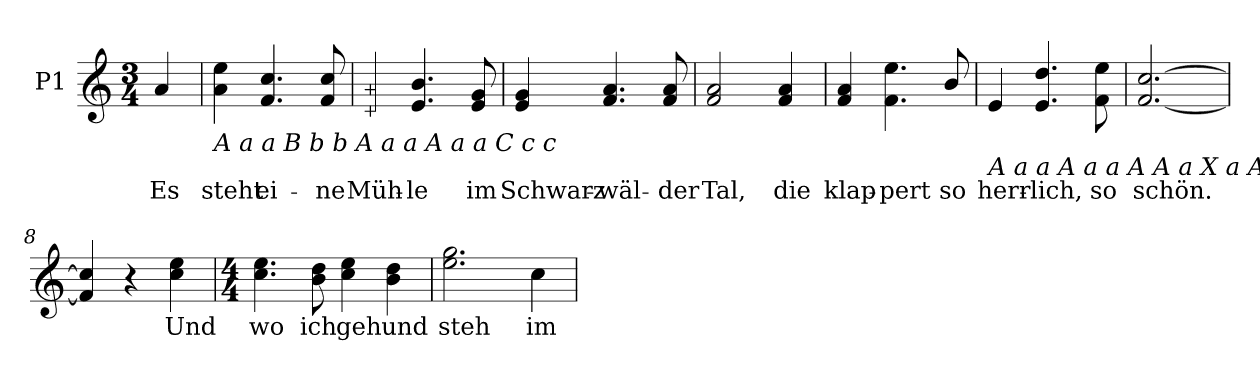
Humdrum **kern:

**kern	**text
*part1	*part1
*staff1	*staff1
*I"P1	*
!!LO:PB:g=z
*	*
*k[]	*
*C:	*
*M3/4	*
=	=
!	!LO:LY:b:color=#000000
4ai/	Es
=1	=1
!LO:TX:b:i:t=A        a     a           B       b     b            A         a    a             A     a      a          C      c      c	!
!	!LO:LY:b:color=#000000
4ai\ 4eei	steht
!	!LO:LY:b:color=#000000
4.fi/ 4.cci	ei-
!	!LO:LY:b:color=#000000
8fi/ 8cci	-ne
=2	=2
!LO:N:n=1:head=plus	!
!LO:N:n=2:head=plus	!
!	!LO:LY:b:color=#000000
4di/ 4ai	Müh-
!	!LO:LY:b:color=#000000
4.ei/ 4.bi	-le
!	!LO:LY:b:color=#000000
8ei/ 8gi	im
=3	=3
!	!LO:LY:b:color=#000000
4ei/ 4gi	Schwarz-
!	!LO:LY:b:color=#000000
4.fi/ 4.ai	-wäl-
!	!LO:LY:b:color=#000000
8fi/ 8ai	-der
=4	=4
!	!LO:LY:b:color=#000000
2fi/ 2ai	Tal,
!	!LO:LY:b:color=#000000
4fi/ 4ai	die
=5	=5
!	!LO:LY:b:color=#000000
4fi/ 4ai	klap-
!	!LO:LY:b:color=#000000
4.fi\ 4.eei	-pert
!	!LO:LY:b:color=#000000
8bi/	so
!!LO:LB:g=z
=6	=6
!LO:TX:b:i:t=A        a     a               A   a    a        A                                A  a  X  a     A    a  X   a    A a X a A	!
!	!LO:LY:b:color=#000000
4ei/	herr-
!	!LO:LY:b:color=#000000
4.ei/ 4.ddi	-lich,
!	!LO:LY:b:color=#000000
8fi\ 8eei	so
=7	=7
!	!LO:LY:b:color=#000000
[<2.fi/ [>2.cci	schön.
=8	=8
4fi/] 4cci]	.
4r	.
!	!LO:LY:b:color=#000000
4cci\ 4eei	Und
=9	=9
*M4/4	*
!	!LO:LY:b:color=#000000
4.cci\ 4.eei	wo
!	!LO:LY:b:color=#000000
8bi\ 8ddi	ich
!	!LO:LY:b:color=#000000
4cci\ 4eei	geh
!	!LO:LY:b:color=#000000
4bi\ 4ddi	und
=10	=10
!	!LO:LY:b:color=#000000
2.eei\ 2.ggi	steh
!	!LO:LY:b:color=#000000
4cci\	im
=	=
*-	*-
